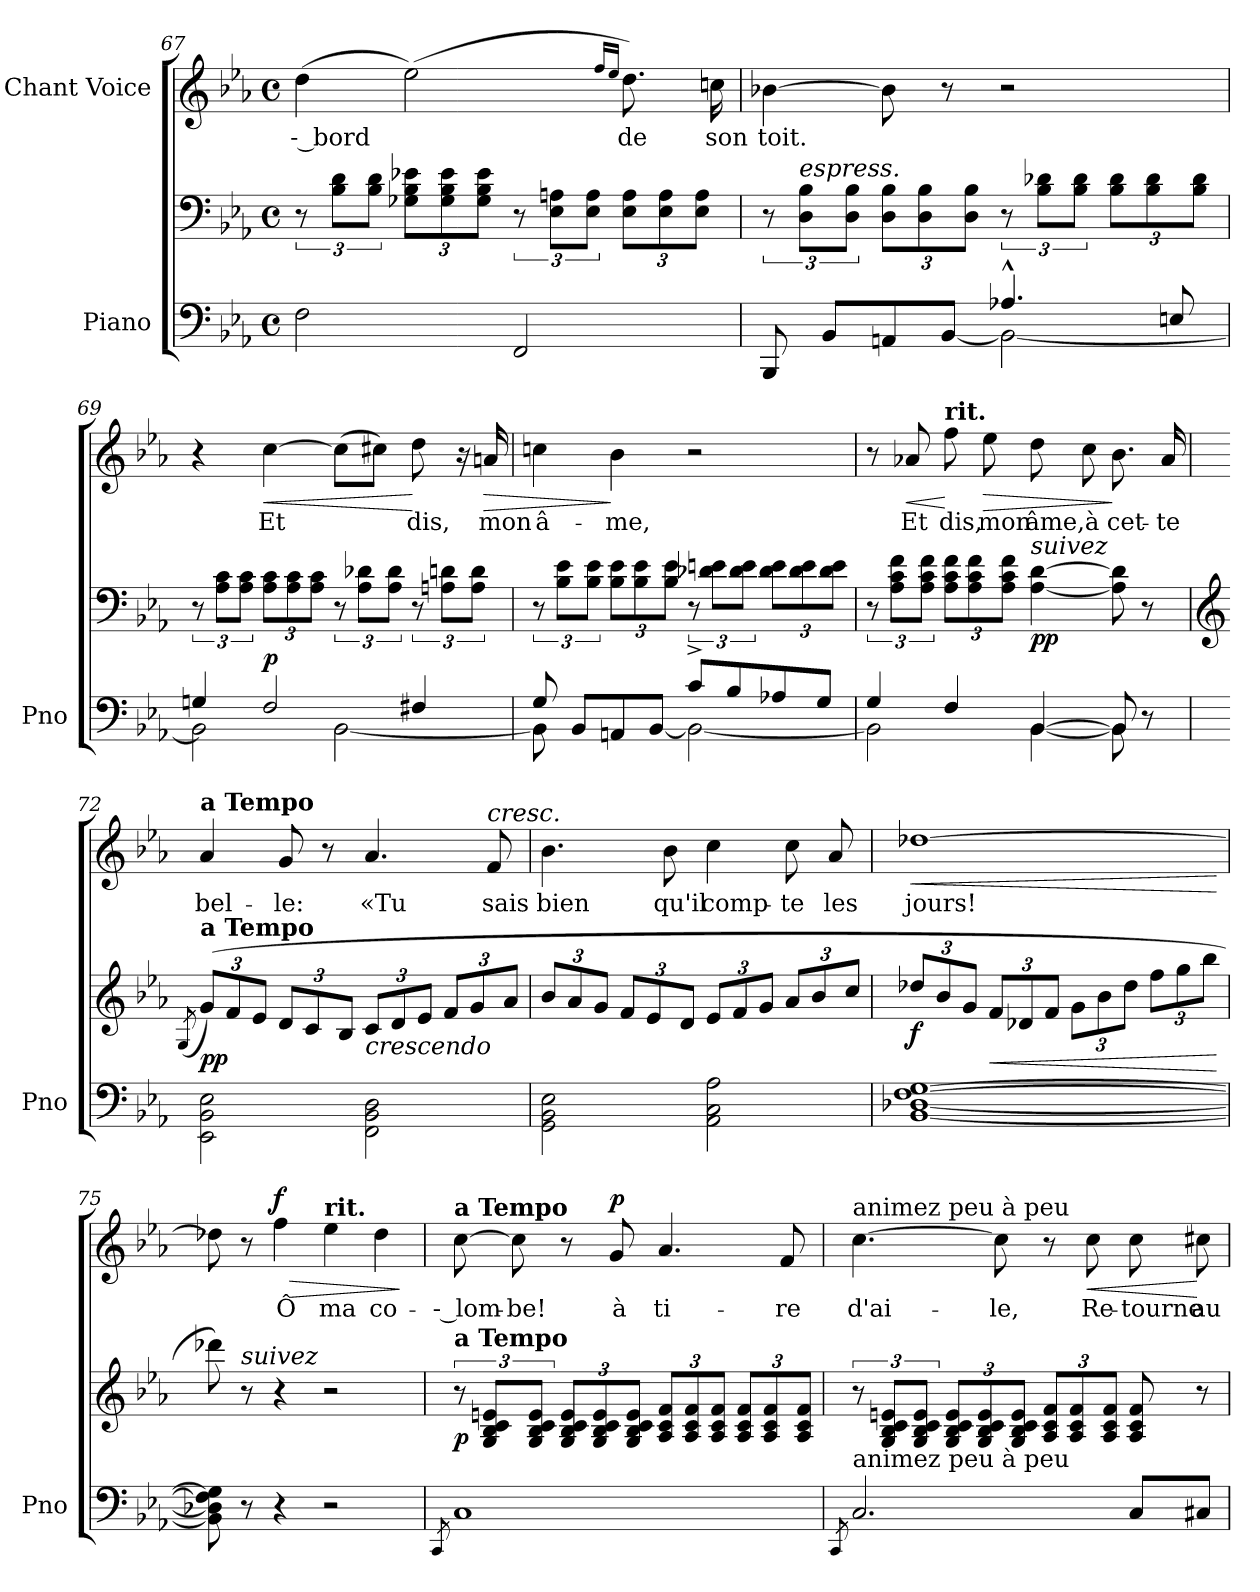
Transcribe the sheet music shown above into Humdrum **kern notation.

**kern	**kern	**dynam	**kern	**text	**dynam
*part2	*part2	*part2	*part1	*part1	*part1
*staff3	*staff2	*staff2/3	*staff1	*staff1	*staff1
*I"Piano	*	*	*I"Chant Voice	*	*
*I'Pno	*	*	*	*	*
*clefF4	*clefF4	*	*clefG2	*	*
*k[b-e-a-]	*k[b-e-a-]	*	*k[b-e-a-]	*	*
*M4/4	*M4/4	*	*M4/4	*	*
*met(c)	*met(c)	*	*met(c)	*	*
=67	=67	=67	=67	=67	=67
2F\	12r	.	(4dd\	-- bord	.
.	12B-\ 12d\L	.	.	.	.
.	12B-\ 12d\J	.	.	.	.
*	*Xbrackettup	*	*	*	*
.	12G-X\ 12B-\ 12e-X\L	.	(<2ee-\)	.	.
.	12G-\ 12B-\ 12e-\	.	.	.	.
.	12G-\ 12B-\ 12e-\J	.	.	.	.
*	*brackettup	*	*	*	*
2FF/	12r	.	.	.	.
.	12E-\ 12An\L	.	.	.	.
.	12E-\ 12A\J	.	.	.	.
.	.	.	16qff/LL	.	.
.	.	.	16qee-/JJ	.	.
*	*Xbrackettup	*	*	*	*
.	12E-\ 12A\L	.	8.dd\)	de	.
.	12E-\ 12A\	.	.	.	.
.	12E-\ 12A\J	.	.	.	.
.	.	.	16ccn\	son	.
=68	=68	=68	=68	=68	=68
*^	*	*	*	*	*
*	*	*brackettup	*	*	*	*
8BBB-/	2ryy	12r	.	[4b-X\	toit.	.
!	!	!LO:TX:i:t=espress.	!	!	!	!
.	.	12D\ 12B-\L	.	.	.	.
8BB-/L	.	.	.	.	.	.
.	.	12D\ 12B-\J	.	.	.	.
*	*	*Xbrackettup	*	*	*	*
8AAn/	.	12D\ 12B-\L	.	8b-\]	.	.
.	.	12D\ 12B-\	.	.	.	.
[<8BB-/J	.	.	.	8r	.	.
.	.	12D\ 12B-\J	.	.	.	.
*	*	*brackettup	*	*	*	*
4.A-X^^/	2BB-\_	12r	.	2r	.	.
.	.	12B-\ 12d-X\L	.	.	.	.
.	.	12B-\ 12d-\J	.	.	.	.
*	*	*Xbrackettup	*	*	*	*
.	.	12B-\ 12d-\L	.	.	.	.
.	.	12B-\ 12d-\	.	.	.	.
8En/	.	.	.	.	.	.
.	.	12B-\ 12d-\J	.	.	.	.
=69	=69	=69	=69	=69	=69	=69
*	*	*brackettup	*	*	*	*
4Gn/	2BB-\]	12r	.	4r	.	.
.	.	12A-\ 12c\L	.	.	.	.
.	.	12A-\ 12c\J	.	.	.	.
*	*	*Xbrackettup	*	*	*	*
!	!	!	!LO:DY:a=2	!	!	!LO:HP:b
2F/	.	12A-\ 12c\L	p	[4cc\	Et	<
.	.	12A-\ 12c\	.	.	.	.
.	.	12A-\ 12c\J	.	.	.	.
*	*	*brackettup	*	*	*	*
.	[2BB-\	12r	.	(8cc\L]	.	.
.	.	12A-\ 12d-X\L	.	.	.	.
.	.	.	.	8cc#X\J)	.	.
.	.	12A-\ 12d-\J	.	.	.	.
4F#X/	.	12r	.	8dd\	dis,	[
.	.	12An\ 12dn\L	.	.	.	.
.	.	.	.	16r	.	.
.	.	12A\ 12d\J	.	.	.	.
!	!	!	!	!	!	!LO:HP:b
.	.	.	.	16an/	mon	>
=70	=70	=70	=70	=70	=70	=70
8G/	8BB-\]	12r	.	4ccn\	â-	.
.	.	12B-\ 12e-\L	.	.	.	.
8BB-/L	8ryy	.	.	.	.	.
.	.	12B-\ 12e-\J	.	.	.	.
*	*	*Xbrackettup	*	*	*	*
8AAn/	4ryy	12B-\ 12e-\L	.	4b-\	-me,	]
.	.	12B-\ 12e-\	.	.	.	.
[<8BB-/J	.	.	.	.	.	.
.	.	12B-\ 12e-\J	.	.	.	.
*	*	*brackettup	*	*	*	*
8c^/L	2BB-\_	12r	.	2r	.	.
.	.	12d-X\ 12en\L	.	.	.	.
8B-/	.	.	.	.	.	.
.	.	12d-\ 12e\J	.	.	.	.
*	*	*Xbrackettup	*	*	*	*
8A-X/	.	12d-\ 12e\L	.	.	.	.
.	.	12d-\ 12e\	.	.	.	.
8G/J	.	.	.	.	.	.
.	.	12d-\ 12e\J	.	.	.	.
=71	=71	=71	=71	=71	=71	=71
*	*	*brackettup	*	*	*	*
4G/	2BB-\]	12r	.	8r	.	.
.	.	12A-\ 12c\ 12f\L	.	.	.	.
!	!	!	!	!	!	!LO:HP:b
.	.	.	.	8a-X/	Et	<
.	.	12A-\ 12c\ 12f\J	.	.	.	.
*	*	*Xbrackettup	*	*	*	*
!	!	!	!	!LO:TX:a:B:t=rit.	!	!
4F/	.	12A-\ 12c\ 12f\L	.	8ff\	dis,	[
.	.	12A-\ 12c\ 12f\	.	.	.	.
!	!	!	!	!	!	!LO:HP:b
.	.	.	.	8ee-\	mon	>
.	.	12A-\ 12c\ 12f\J	.	.	.	.
!	!	!LO:TX:i:t=suivez	!	!	!	!
!	!	!	!LO:DY:b	!	!	!
[4BB-/	[4BB-\	[4A-\ [4d\	pp	8dd\	âme,	.
.	.	.	.	8cc\	à	.
8BB-/]	8BB-\]	8A-\] 8d\]	.	8.b-\	cet-	]
8r	8ryy	8r	.	.	.	.
.	.	.	.	16a-/	-te	.
*v	*v	*	*	*	*	*
=72	=72	=72	=72	=72	=72
*	*clefG2	*	*	*	*
.	(8qG/	.	.	.	.
*	*brackettup	*	*	*	*
!	!	!	!LO:TX:a:B:t=a Tempo	!	!
!	!LO:TX:a:B:t=a Tempo	!	!	!	!
!	!	!LO:DY:b	!	!	!
2EE-\ 2BB-\ 2E-\	(12g/L)	pp	4a-/	bel-	.
.	12f/	.	.	.	.
.	12e-/J	.	.	.	.
.	12d/L	.	8g/	-le:	.
.	12c/	.	.	.	.
.	.	.	8r	.	.
.	12B-/J	.	.	.	.
!	!LO:TX:b:i:t=crescendo	!	!	!	!
2FF\ 2BB-\ 2D\	12c/L	.	4.a-/	«Tu	.
.	12d/	.	.	.	.
.	12e-/J	.	.	.	.
.	12f/L	.	.	.	.
.	12g/	.	.	.	.
!	!	!	!LO:TX:a:i:t=cresc.	!	!
.	.	.	8f/	sais	.
.	12a-/J	.	.	.	.
=73	=73	=73	=73	=73	=73
2GG\ 2BB-\ 2E-\	12b-/L	.	4.b-\	bien	.
.	12a-/	.	.	.	.
.	12g/J	.	.	.	.
.	12f/L	.	.	.	.
.	12e-/	.	.	.	.
.	.	.	8b-\	qu'il	.
.	12d/J	.	.	.	.
2AA-\ 2C\ 2A-\	12e-/L	.	4cc\	comp-	.
.	12f/	.	.	.	.
.	12g/J	.	.	.	.
.	12a-/L	.	8cc\	-te	.
.	12b-/	.	.	.	.
.	.	.	8a-/	les	.
.	12cc/J	.	.	.	.
=74	=74	=74	=74	=74	=74
!	!	!LO:DY:b	!	!	!LO:HP:b
[1BB- [<1D-X [>1F [1G	12dd-X/L	f	[1dd-X	jours!	<
.	12b-/	.	.	.	.
.	12g/J	.	.	.	.
!	!	!LO:HP:b	!	!	!
.	12f/L	<	.	.	.
.	12d-X/	.	.	.	.
.	12f/J	.	.	.	.
*	*Xbrackettup	*	*	*	*
.	12g\L	.	.	.	.
.	12b-\	.	.	.	.
.	12dd-\J	.	.	.	.
.	12ff\L	.	.	.	.
.	12gg\	.	.	.	.
.	12bb-\J	.	.	.	.
.	.	[	.	.	[
=75	=75	=75	=75	=75	=75
8BB-\] 8D-X\] 8F\] 8G\]	8ddd-X\)	.	8dd-X\]	.	.
!	!LO:TX:i:t=suivez	!	!	!	!
8r	8r	.	8r	.	.
!	!	!	!	!	!LO:HP:b
!	!	!	!	!	!LO:DY:n=1:a
4r	4r	.	4ff\	Ô	> f
!	!	!	!LO:TX:a:B:t=rit.	!	!
2r	2r	.	4ee-\	ma	.
.	.	.	4dd-\	co-	.
.	.	.	.	.	]
=76	=76	=76	=76	=76	=76
8qCC/	.	.	.	.	.
*	*brackettup	*	*	*	*
!	!	!	!LO:TX:a:B:t=a Tempo	!	!
!	!LO:TX:a:B:t=a Tempo	!	!	!	!
!	!	!LO:DY:b	!	!	!
1C	12r	p	[8cc\	-- lom-	.
.	12G/ 12B-/ 12c/ 12en/L	.	.	.	.
.	.	.	8cc\]	-be!	.
.	12G/ 12B-/ 12c/ 12e/J	.	.	.	.
*	*Xbrackettup	*	*	*	*
.	12G/ 12B-/ 12c/ 12e/L	.	8r	.	.
.	12G/ 12B-/ 12c/ 12e/	.	.	.	.
!	!	!	!	!	!LO:DY:a
.	.	.	8g/	à	p
.	12G/ 12B-/ 12c/ 12e/J	.	.	.	.
.	12A-/ 12c/ 12f/L	.	4.a-/	ti-	.
.	12A-/ 12c/ 12f/	.	.	.	.
.	12A-/ 12c/ 12f/J	.	.	.	.
.	12A-/ 12c/ 12f/L	.	.	.	.
.	12A-/ 12c/ 12f/	.	.	.	.
.	.	.	8f/	-re	.
.	12A-/ 12c/ 12f/J	.	.	.	.
=77	=77	=77	=77	=77	=77
8qCC/	.	.	.	.	.
*	*brackettup	*	*	*	*
!	!	!	!LO:TX:a:t=animez  peu  à  peu	!	!
!LO:TX:a:t=animez  peu  à  peu	!	!	!	!	!
2.C/	12r	.	[4.cc\	d'ai-	.
.	12G/ 12B-/ 12c/ 12en/L	.	.	.	.
.	12G/ 12B-/ 12c/ 12e/J	.	.	.	.
*	*Xbrackettup	*	*	*	*
.	12G/ 12B-/ 12c/ 12e/L	.	.	.	.
.	12G/ 12B-/ 12c/ 12e/	.	.	.	.
.	.	.	8cc\]	-le,	.
.	12G/ 12B-/ 12c/ 12e/J	.	.	.	.
.	12A-/ 12c/ 12f/L	.	8r	.	.
.	12A-/ 12c/ 12f/	.	.	.	.
!	!	!	!	!	!LO:HP:b
.	.	.	8cc\	Re-	<
.	12A-/ 12c/ 12f/J	.	.	.	.
8C/L	8A-/ 8c/ 8f/	.	8cc\	-tourne	.
8C#X/J	8r	.	8cc#X\	au	[
=	=	=	=	=	=
*-	*-	*-	*-	*-	*-
